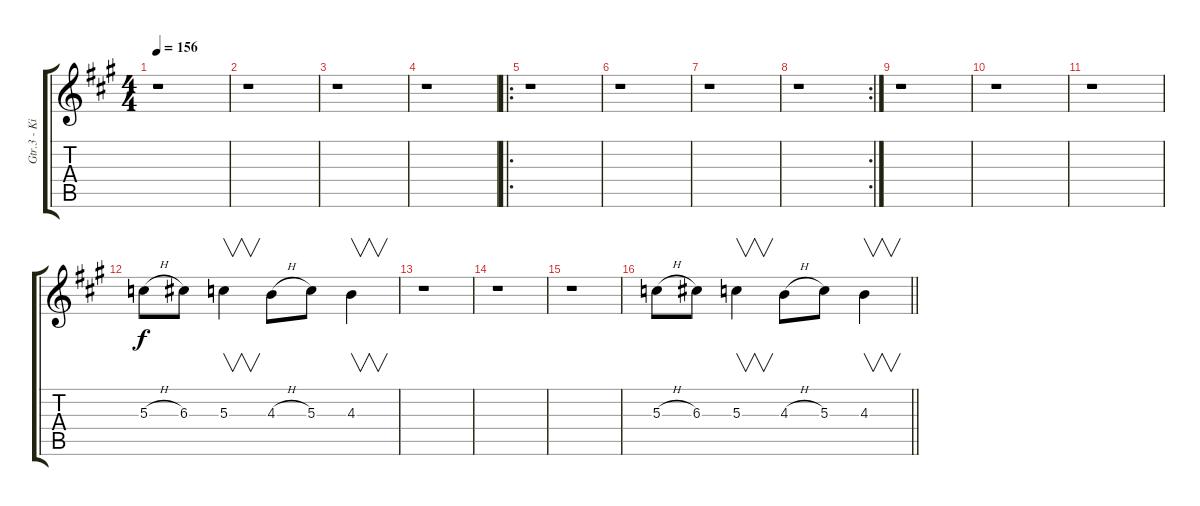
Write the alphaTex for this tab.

\track ("Gtr.3 - Kim Thayil" "Gtr.3 - Ki") {instrument distortionguitar}
\staff {score tabs}
\tuning (E4 B3 G3 D3 A2 D2) {hide}
\ts (4 4)
\tempo 156
\clef g2
\ks a
r.1{dy f instrument distortionguitar} |
r.1 |
r.1 |
r.1 |
\ro
r.1 |
r.1 |
r.1 |
\rc 2
r.1 |
r.1 |
r.1 |
r.1 |
5.3{h}.8 6.3.8 5.3.4{v} 4.3{h}.8 5.3.8 4.3.4{v} |
r.1 |
r.1 |
r.1 |
\barLineRight lightlight
5.3{h}.8 6.3.8 5.3.4{v} 4.3{h}.8 5.3.8 4.3.4{v}
